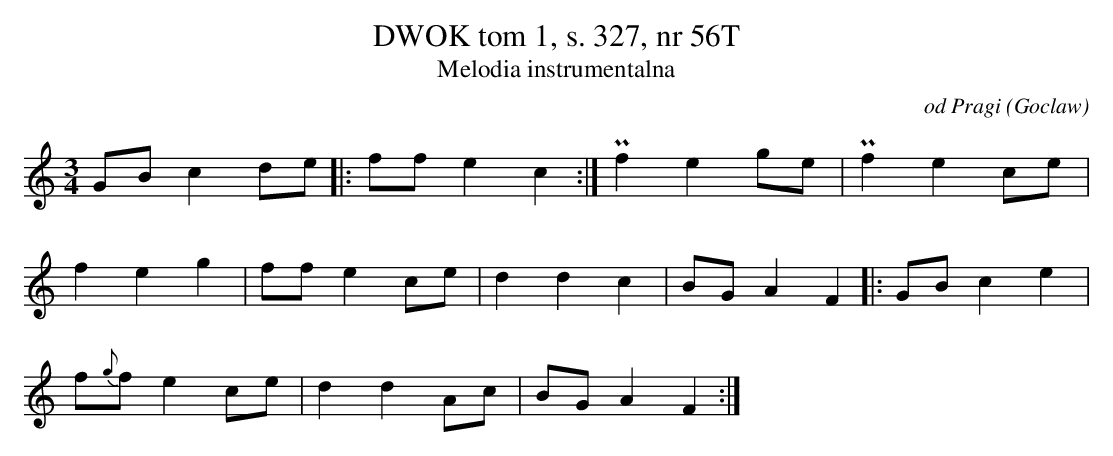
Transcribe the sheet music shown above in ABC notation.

X:1
T: DWOK tom 1, s. 327, nr 56T
T: Melodia instrumentalna
O: od Pragi (Goclaw)
M: 3/4
L: 1/8
K: C
GBc2de |: ffe2c2 :| Pf2e2ge | Pf2e2ce |
f2e2g2 | ffe2ce | d2d2c2 | BGA2F2 |:GBc2e2 |
f{g}fe2ce | d2d2Ac | BGA2F2 :|
